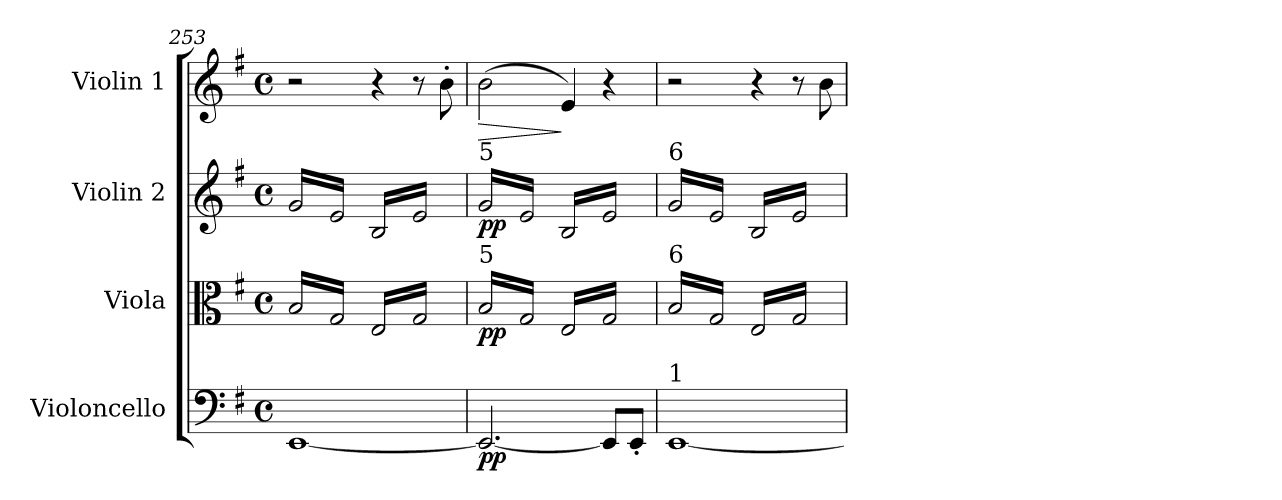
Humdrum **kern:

**kern	**dynam	**kern	**dynam	**kern	**dynam	**kern	**dynam
*part4	*part4	*part3	*part3	*part2	*part2	*part1	*part1
*staff4	*staff4	*staff3	*staff3	*staff2	*staff2	*staff1	*staff1
*I"Violoncello	*	*I"Viola	*	*I"Violin 2	*	*I"Violin 1	*
*I'Vc	*	*I'Vla	*	*I'Vln	*	*I'Vln	*
*clefF4	*	*clefC3	*	*clefG2	*	*clefG2	*
*k[f#]	*	*k[f#]	*	*k[f#]	*	*k[f#]	*
*M4/4	*	*M4/4	*	*M4/4	*	*M4/4	*
*met(c)	*	*met(c)	*	*met(c)	*	*met(c)	*
=253	=253	=253	=253	=253	=253	=253	=253
!	!	!	!	!LO:TX:a:t=4	!	!	!
!	!	!LO:TX:a:t=4	!	!	!	!	!
*	*	*tremolo	*	*	*	*	*
*	*	*	*	*tremolo	*	*	*
[1EE	.	(16B/LL	.	(16g/LL	.	2r	.
.	.	16G/)	.	16e/)	.	.	.
.	.	16B/	.	16g/	.	.	.
.	.	16G/)	.	16e/)	.	.	.
.	.	16B/	.	16g/	.	.	.
.	.	16G/)	.	16e/)	.	.	.
.	.	16B/	.	16g/	.	.	.
.	.	16G/)JJ	.	16e/)JJ	.	.	.
.	.	(16E/LL	.	(16B/LL	.	4r	.
.	.	16G/)	.	16e/)	.	.	.
.	.	16E/	.	16B/	.	.	.
.	.	16G/)	.	16e/)	.	.	.
.	.	16E/	.	16B/	.	8r	.
.	.	16G/)	.	16e/)	.	.	.
!	!	!	!	!	!	!	!LO:DY:b
!	!	!	!	!	!	!	!LO:DY:n=1:b
.	.	16E/	.	16B/	.	8b'\	other-dynamics p
.	.	16G/)JJ	.	16e/)JJ	.	.	.
=254	=254	=254	=254	=254	=254	=254	=254
!	!	!	!	!LO:TX:a:t=5	!	!	!
!	!	!LO:TX:a:t=5	!	!	!	!	!
!	!LO:DY:b	!	!LO:DY:b	!	!LO:DY:b	!	!LO:HP:b
2.EE/_	pp	(16B/LL	pp	(16g/LL	pp	(2b\	>
.	.	16G/)	.	16e/)	.	.	.
.	.	16B/	.	16g/	.	.	.
.	.	16G/)	.	16e/)	.	.	.
.	.	16B/	.	16g/	.	.	.
.	.	16G/)	.	16e/)	.	.	.
.	.	16B/	.	16g/	.	.	.
.	.	16G/)JJ	.	16e/)JJ	.	.	.
.	.	(16E/LL	.	(16B/LL	.	4e/)	]
.	.	16G/)	.	16e/)	.	.	.
.	.	16E/	.	16B/	.	.	.
.	.	16G/)	.	16e/)	.	.	.
8EE/L]	.	16E/	.	16B/	.	4r	.
.	.	16G/)	.	16e/)	.	.	.
8EE'/J	.	16E/	.	16B/	.	.	.
.	.	16G/)JJ	.	16e/)JJ	.	.	.
!!LO:LB:g=z
=255	=255	=255	=255	=255	=255	=255	=255
!	!	!	!	!LO:TX:a:t=6	!	!	!
!	!	!LO:TX:a:t=6	!	!	!	!	!
!LO:TX:a:t=1	!	!	!	!	!	!	!
[1EE	.	(16B/LL	.	(16g/LL	.	2r	.
.	.	16G/)	.	16e/)	.	.	.
.	.	16B/	.	16g/	.	.	.
.	.	16G/)	.	16e/)	.	.	.
.	.	16B/	.	16g/	.	.	.
.	.	16G/)	.	16e/)	.	.	.
.	.	16B/	.	16g/	.	.	.
.	.	16G/)JJ	.	16e/)JJ	.	.	.
.	.	(16E/LL	.	(16B/LL	.	4r	.
.	.	16G/)	.	16e/)	.	.	.
.	.	16E/	.	16B/	.	.	.
.	.	16G/)	.	16e/)	.	.	.
.	.	16E/	.	16B/	.	8r	.
.	.	16G/)	.	16e/)	.	.	.
.	.	16E/	.	16B/	.	8b\	.
.	.	16G/)JJ	.	16e/)JJ	.	.	.
*	*	*	*	*Xtremolo	*	*	*
*	*	*Xtremolo	*	*	*	*	*
.	.	.	.	.	.	.	.
.	.	.	.	.	.	.	.
.	.	.	.	.	.	.	.
.	.	.	.	.	.	.	.
=	=	=	=	=	=	=	=
*-	*-	*-	*-	*-	*-	*-	*-
